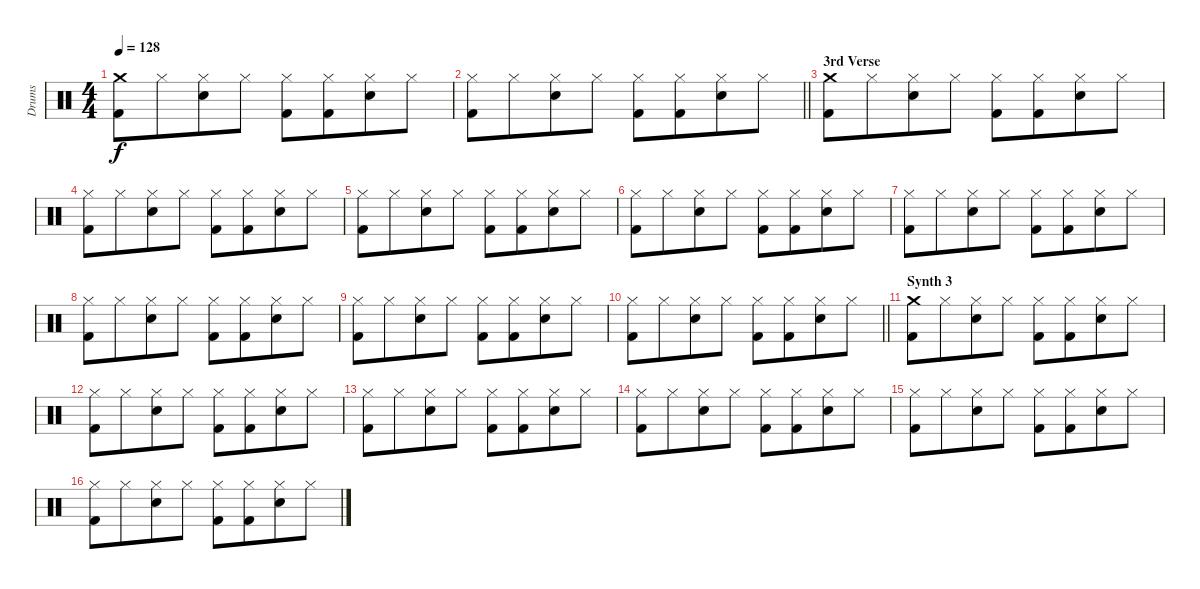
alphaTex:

\track ("Drums" "Drums") {instrument percussion}
\staff {score}
\articulation defaults
\ts (4 4)
\tempo 128
\clef neutral
\ks c
("Crash medium (hit)" "Kick (hit) 2").8{dy f} "Hi-Hat (closed)".8{beam merge} ("Hi-Hat (closed)" "Electric Snare (hit)").8 "Hi-Hat (closed)".8 ("Hi-Hat (closed)" "Kick (hit) 2").8 ("Hi-Hat (closed)" "Kick (hit) 2").8{beam merge} ("Hi-Hat (closed)" "Electric Snare (hit)").8 "Hi-Hat (closed)".8 |
\barLineRight lightlight
("Hi-Hat (closed)" "Kick (hit) 2").8 "Hi-Hat (closed)".8{beam merge} ("Hi-Hat (closed)" "Electric Snare (hit)").8 "Hi-Hat (closed)".8 ("Hi-Hat (closed)" "Kick (hit) 2").8 ("Hi-Hat (closed)" "Kick (hit) 2").8{beam merge} ("Hi-Hat (closed)" "Electric Snare (hit)").8 "Hi-Hat (closed)".8 |
\section ("" "3rd Verse")
("Crash medium (hit)" "Kick (hit) 2").8 "Hi-Hat (closed)".8{beam merge} ("Hi-Hat (closed)" "Electric Snare (hit)").8 "Hi-Hat (closed)".8 ("Hi-Hat (closed)" "Kick (hit) 2").8 ("Hi-Hat (closed)" "Kick (hit) 2").8{beam merge} ("Hi-Hat (closed)" "Electric Snare (hit)").8 "Hi-Hat (closed)".8 |
("Hi-Hat (closed)" "Kick (hit) 2").8 "Hi-Hat (closed)".8{beam merge} ("Hi-Hat (closed)" "Electric Snare (hit)").8 "Hi-Hat (closed)".8 ("Hi-Hat (closed)" "Kick (hit) 2").8 ("Hi-Hat (closed)" "Kick (hit) 2").8{beam merge} ("Hi-Hat (closed)" "Electric Snare (hit)").8 "Hi-Hat (closed)".8 |
("Hi-Hat (closed)" "Kick (hit) 2").8 "Hi-Hat (closed)".8{beam merge} ("Hi-Hat (closed)" "Electric Snare (hit)").8 "Hi-Hat (closed)".8 ("Hi-Hat (closed)" "Kick (hit) 2").8 ("Hi-Hat (closed)" "Kick (hit) 2").8{beam merge} ("Hi-Hat (closed)" "Electric Snare (hit)").8 "Hi-Hat (closed)".8 |
("Hi-Hat (closed)" "Kick (hit) 2").8 "Hi-Hat (closed)".8{beam merge} ("Hi-Hat (closed)" "Electric Snare (hit)").8 "Hi-Hat (closed)".8 ("Hi-Hat (closed)" "Kick (hit) 2").8 ("Hi-Hat (closed)" "Kick (hit) 2").8{beam merge} ("Hi-Hat (closed)" "Electric Snare (hit)").8 "Hi-Hat (closed)".8 |
("Hi-Hat (closed)" "Kick (hit) 2").8 "Hi-Hat (closed)".8{beam merge} ("Hi-Hat (closed)" "Electric Snare (hit)").8 "Hi-Hat (closed)".8 ("Hi-Hat (closed)" "Kick (hit) 2").8 ("Hi-Hat (closed)" "Kick (hit) 2").8{beam merge} ("Hi-Hat (closed)" "Electric Snare (hit)").8 "Hi-Hat (closed)".8 |
("Hi-Hat (closed)" "Kick (hit) 2").8 "Hi-Hat (closed)".8{beam merge} ("Hi-Hat (closed)" "Electric Snare (hit)").8 "Hi-Hat (closed)".8 ("Hi-Hat (closed)" "Kick (hit) 2").8 ("Hi-Hat (closed)" "Kick (hit) 2").8{beam merge} ("Hi-Hat (closed)" "Electric Snare (hit)").8 "Hi-Hat (closed)".8 |
("Hi-Hat (closed)" "Kick (hit) 2").8 "Hi-Hat (closed)".8{beam merge} ("Hi-Hat (closed)" "Electric Snare (hit)").8 "Hi-Hat (closed)".8 ("Hi-Hat (closed)" "Kick (hit) 2").8 ("Hi-Hat (closed)" "Kick (hit) 2").8{beam merge} ("Hi-Hat (closed)" "Electric Snare (hit)").8 "Hi-Hat (closed)".8 |
\barLineRight lightlight
("Hi-Hat (closed)" "Kick (hit) 2").8 "Hi-Hat (closed)".8{beam merge} ("Hi-Hat (closed)" "Electric Snare (hit)").8 "Hi-Hat (closed)".8 ("Hi-Hat (closed)" "Kick (hit) 2").8 ("Hi-Hat (closed)" "Kick (hit) 2").8{beam merge} ("Hi-Hat (closed)" "Electric Snare (hit)").8 "Hi-Hat (closed)".8 |
\section ("" "Synth 3")
("Crash medium (hit)" "Kick (hit) 2").8 "Hi-Hat (closed)".8{beam merge} ("Hi-Hat (closed)" "Electric Snare (hit)").8 "Hi-Hat (closed)".8 ("Hi-Hat (closed)" "Kick (hit) 2").8 ("Hi-Hat (closed)" "Kick (hit) 2").8{beam merge} ("Hi-Hat (closed)" "Electric Snare (hit)").8 "Hi-Hat (closed)".8 |
("Hi-Hat (closed)" "Kick (hit) 2").8 "Hi-Hat (closed)".8{beam merge} ("Hi-Hat (closed)" "Electric Snare (hit)").8 "Hi-Hat (closed)".8 ("Hi-Hat (closed)" "Kick (hit) 2").8 ("Hi-Hat (closed)" "Kick (hit) 2").8{beam merge} ("Hi-Hat (closed)" "Electric Snare (hit)").8 "Hi-Hat (closed)".8 |
("Hi-Hat (closed)" "Kick (hit) 2").8 "Hi-Hat (closed)".8{beam merge} ("Hi-Hat (closed)" "Electric Snare (hit)").8 "Hi-Hat (closed)".8 ("Hi-Hat (closed)" "Kick (hit) 2").8 ("Hi-Hat (closed)" "Kick (hit) 2").8{beam merge} ("Hi-Hat (closed)" "Electric Snare (hit)").8 "Hi-Hat (closed)".8 |
("Hi-Hat (closed)" "Kick (hit) 2").8 "Hi-Hat (closed)".8{beam merge} ("Hi-Hat (closed)" "Electric Snare (hit)").8 "Hi-Hat (closed)".8 ("Hi-Hat (closed)" "Kick (hit) 2").8 ("Hi-Hat (closed)" "Kick (hit) 2").8{beam merge} ("Hi-Hat (closed)" "Electric Snare (hit)").8 "Hi-Hat (closed)".8 |
("Hi-Hat (closed)" "Kick (hit) 2").8 "Hi-Hat (closed)".8{beam merge} ("Hi-Hat (closed)" "Electric Snare (hit)").8 "Hi-Hat (closed)".8 ("Hi-Hat (closed)" "Kick (hit) 2").8 ("Hi-Hat (closed)" "Kick (hit) 2").8{beam merge} ("Hi-Hat (closed)" "Electric Snare (hit)").8 "Hi-Hat (closed)".8 |
("Hi-Hat (closed)" "Kick (hit) 2").8 "Hi-Hat (closed)".8{beam merge} ("Hi-Hat (closed)" "Electric Snare (hit)").8 "Hi-Hat (closed)".8 ("Hi-Hat (closed)" "Kick (hit) 2").8 ("Hi-Hat (closed)" "Kick (hit) 2").8{beam merge} ("Hi-Hat (closed)" "Electric Snare (hit)").8 "Hi-Hat (closed)".8
